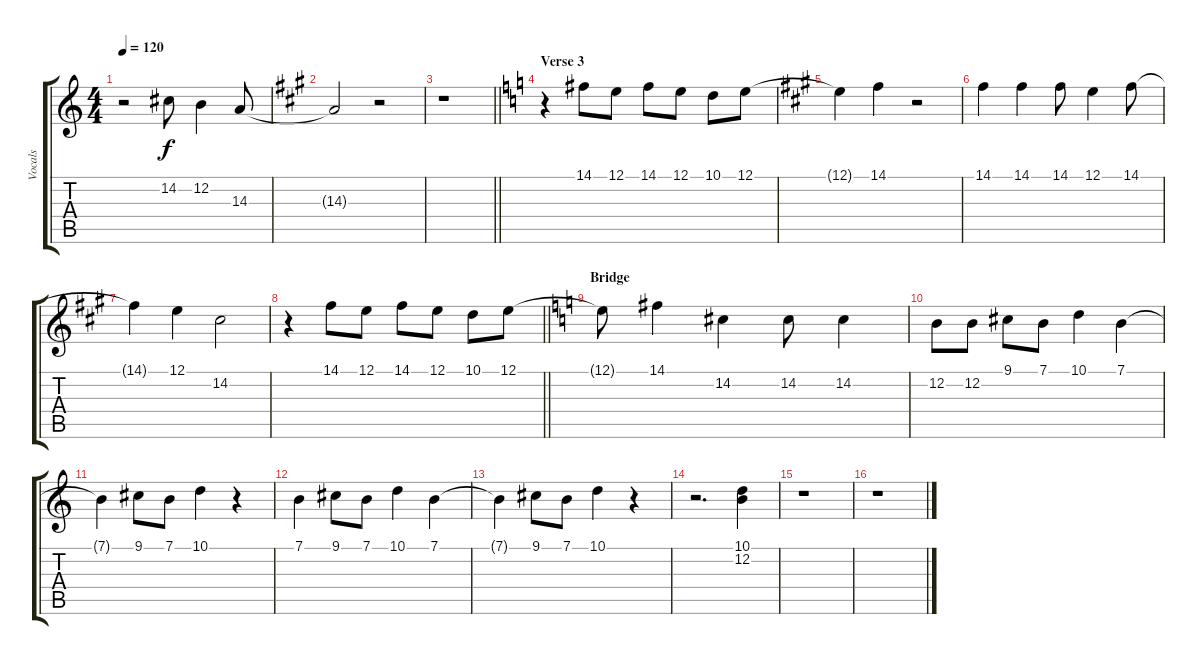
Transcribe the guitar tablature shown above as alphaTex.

\track ("Vocals" "Vocals") {instrument harmonica}
\staff {score tabs}
\tuning (E4 B3 G3 D3 A2 E2) {hide}
\ts (4 4)
\tempo 120
\clef g2
\ks c
r.2{dy f} 14.2.8 12.2.4 14.3.8 |
\ks a
14.3{t}.2 r.2 |
\barLineRight lightlight
r.1 |
\section ("" "Verse 3")
\ks c
r.4 14.1.8 12.1.8 14.1.8 12.1.8 10.1.8 12.1.8 |
\ks a
12.1{t}.4 14.1.4 r.2 |
14.1.4 14.1.4 14.1.8 12.1.4 14.1.8 |
14.1{t}.4 12.1.4 14.2.2 |
\barLineRight lightlight
r.4 14.1.8 12.1.8 14.1.8 12.1.8 10.1.8 12.1.8 |
\section ("" "Bridge")
\ks c
12.1{t}.8 14.1.4 14.2.4 14.2.8 14.2.4 |
12.2.8 12.2.8 9.1.8 7.1.8 10.1.4 7.1.4 |
7.1{t}.4 9.1.8 7.1.8 10.1.4 r.4 |
7.1.4 9.1.8 7.1.8 10.1.4 7.1.4 |
7.1{t}.4 9.1.8 7.1.8 10.1.4 r.4 |
r.2{d} (10.1 12.2).4 |
r.1 |
r.1
